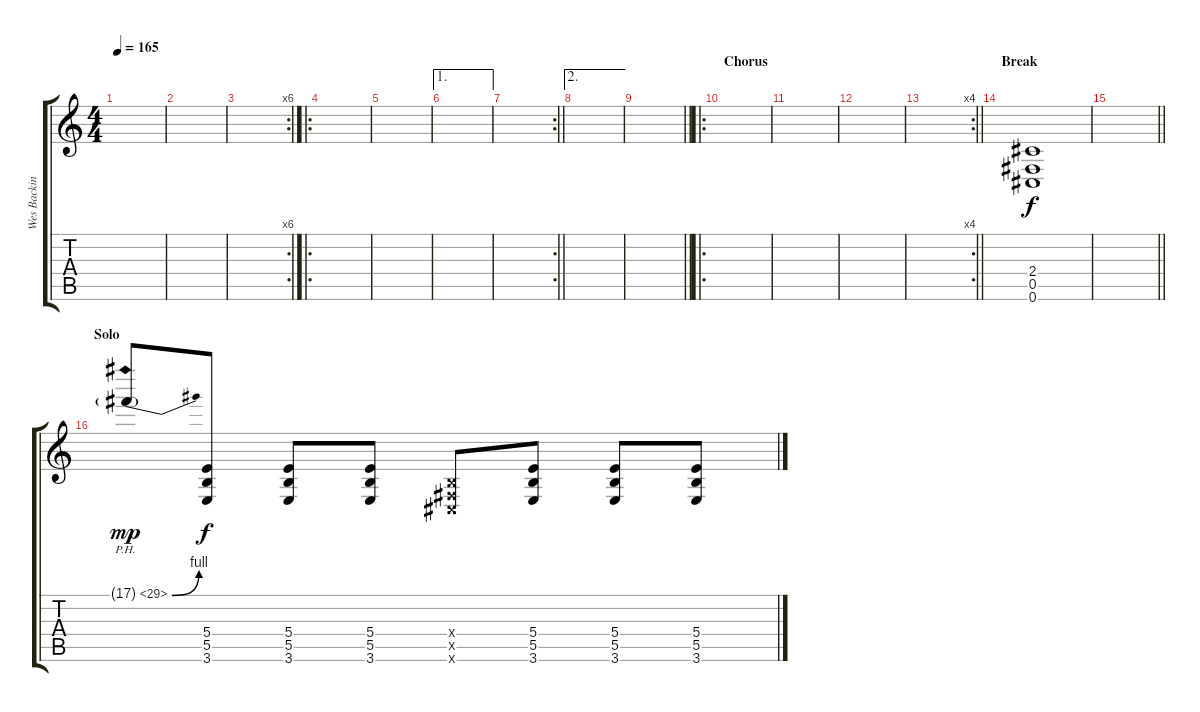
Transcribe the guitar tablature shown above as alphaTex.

\track ("Wes Backing" "Wes Backin") {instrument distortionguitar}
\staff {score tabs}
\tuning (Db4 Ab3 E3 B2 Gb2 Db2) {hide}
\ts (4 4)
\tempo 165
\clef g2
\ks c
|
|
\rc 6
|
\ro
|
|
\ae 1
|
\rc 2
\barLineRight lightlight
|
\ae 2
|
\barLineRight lightlight
|
\ro
\section ("" "Chorus")
|
|
|
\rc 4
\barLineRight lightlight
|
\section ("" "Break")
(2.4 0.5 0.6).1{dy f} |
\barLineRight lightlight
|
\section ("" "Solo")
17.1{be (bend 0 0 60 4) ph 12 g}.8{dy mp} (5.4 5.5 3.6).8{dy f} (5.4 5.5 3.6).8 (5.4 5.5 3.6).8 (0.4{x} 0.5{x} 0.6{x}).8 (5.4 5.5 3.6).8 (5.4 5.5 3.6).8 (5.4 5.5 3.6).8
